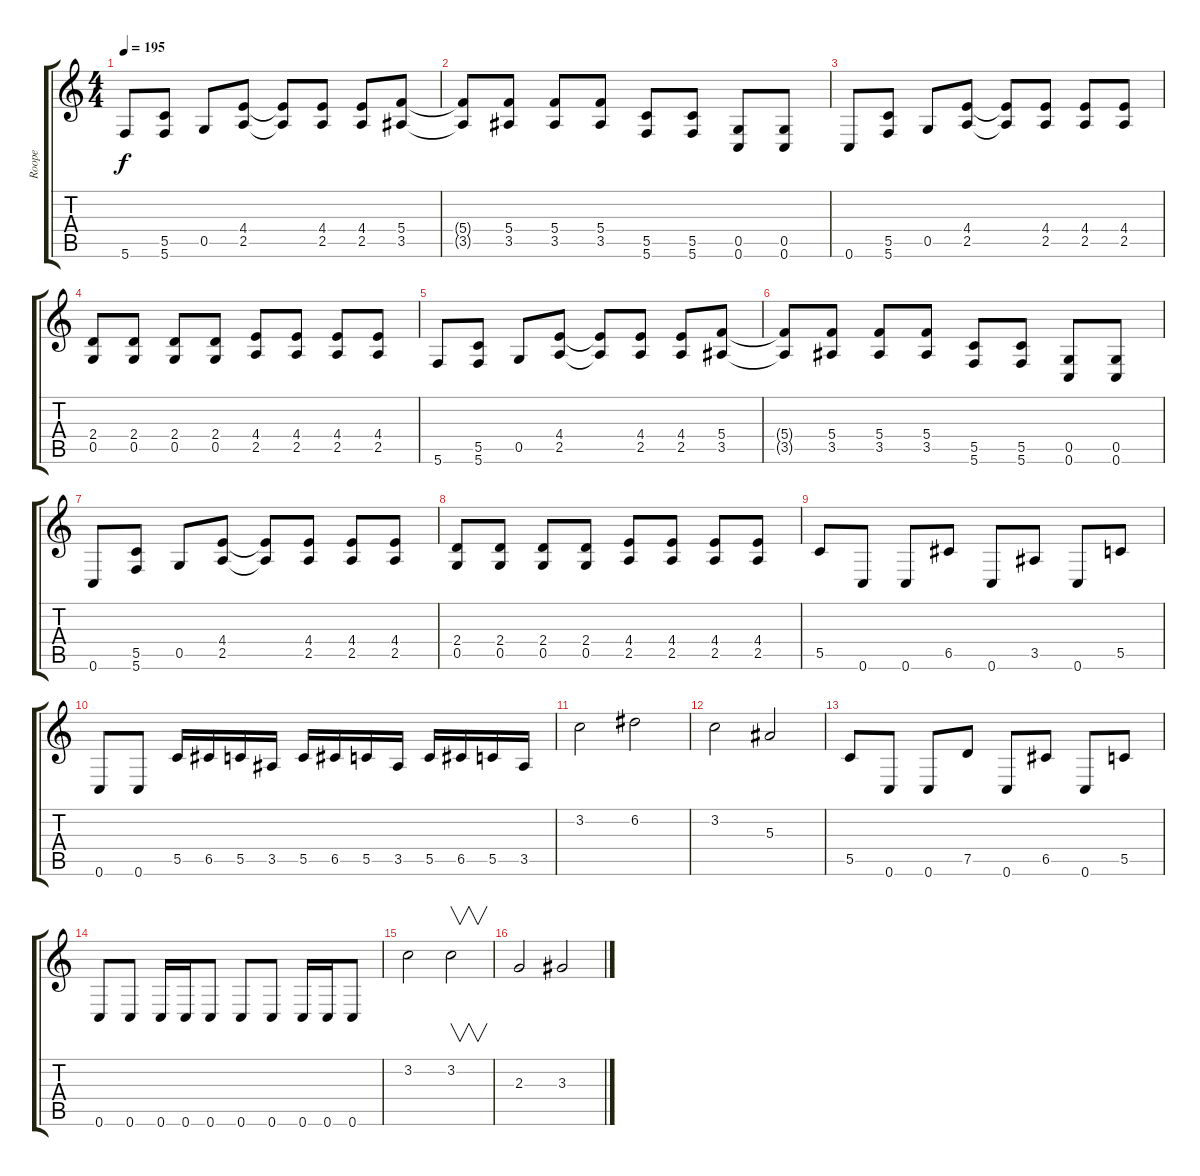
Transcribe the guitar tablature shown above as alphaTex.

\track ("Roope" "Roope") {instrument distortionguitar}
\staff {score tabs}
\tuning (D4 A3 F3 C3 G2 C2) {hide}
\ts (4 4)
\tempo 195
\clef g2
\ks c
5.6.8{dy f volume 11} (5.5 5.6).8 0.5.8 (4.4 2.5).8 (4.4{t} 2.5{t}).8 (4.4 2.5).8 (4.4 2.5).8 (5.4 3.5).8 |
(5.4{t} 3.5{t}).8 (5.4 3.5).8 (5.4 3.5).8 (5.4 3.5).8 (5.5 5.6).8 (5.5 5.6).8 (0.5 0.6).8 (0.5 0.6).8 |
0.6.8{volume 11} (5.5 5.6).8 0.5.8 (4.4 2.5).8 (4.4{t} 2.5{t}).8 (4.4 2.5).8 (4.4 2.5).8 (4.4 2.5).8 |
(2.4 0.5).8 (2.4 0.5).8 (2.4 0.5).8 (2.4 0.5).8 (4.4 2.5).8 (4.4 2.5).8 (4.4 2.5).8 (4.4 2.5).8 |
5.6.8{volume 11} (5.5 5.6).8 0.5.8 (4.4 2.5).8 (4.4{t} 2.5{t}).8 (4.4 2.5).8 (4.4 2.5).8 (5.4 3.5).8 |
(5.4{t} 3.5{t}).8 (5.4 3.5).8 (5.4 3.5).8 (5.4 3.5).8 (5.5 5.6).8 (5.5 5.6).8 (0.5 0.6).8 (0.5 0.6).8 |
0.6.8 (5.5 5.6).8 0.5.8 (4.4 2.5).8 (4.4{t} 2.5{t}).8 (4.4 2.5).8 (4.4 2.5).8 (4.4 2.5).8 |
(2.4 0.5).8 (2.4 0.5).8 (2.4 0.5).8 (2.4 0.5).8 (4.4 2.5).8 (4.4 2.5).8 (4.4 2.5).8 (4.4 2.5).8 |
5.5.8 0.6.8 0.6.8 6.5.8 0.6.8 3.5.8 0.6.8 5.5.8 |
0.6.8 0.6.8 5.5.16 6.5.16 5.5.16 3.5.16 5.5.16 6.5.16 5.5.16 3.5.16 5.5.16 6.5.16 5.5.16 3.5.16 |
3.2.2 6.2.2 |
3.2.2 5.3.2 |
5.5.8 0.6.8 0.6.8 7.5.8 0.6.8 6.5.8 0.6.8 5.5.8 |
0.6.8 0.6.8 0.6.16 0.6.16 0.6.8 0.6.8 0.6.8 0.6.16 0.6.16 0.6.8 |
3.2.2 3.2.2{v} |
2.3.2 3.3.2
